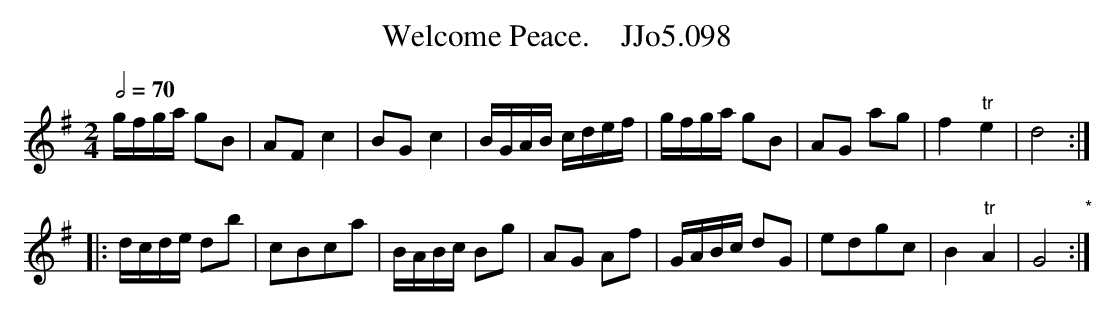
X:1
T:Welcome Peace.    JJo5.098
Q:1/2=70
M:2/4
L:1/8
K:G
g/f/g/a/ gB|AF c2|BG c2|B/G/A/B/ c/d/e/f/|g/f/g/a/ gB|AG ag|f2 "tr"e2|d4 :|
|: d/c/d/e/ db|cBca|B/A/B/c/ Bg|AG Af|G/A/B/c/ dG|edgc|B2 "tr"A2|G4 "*" :|
